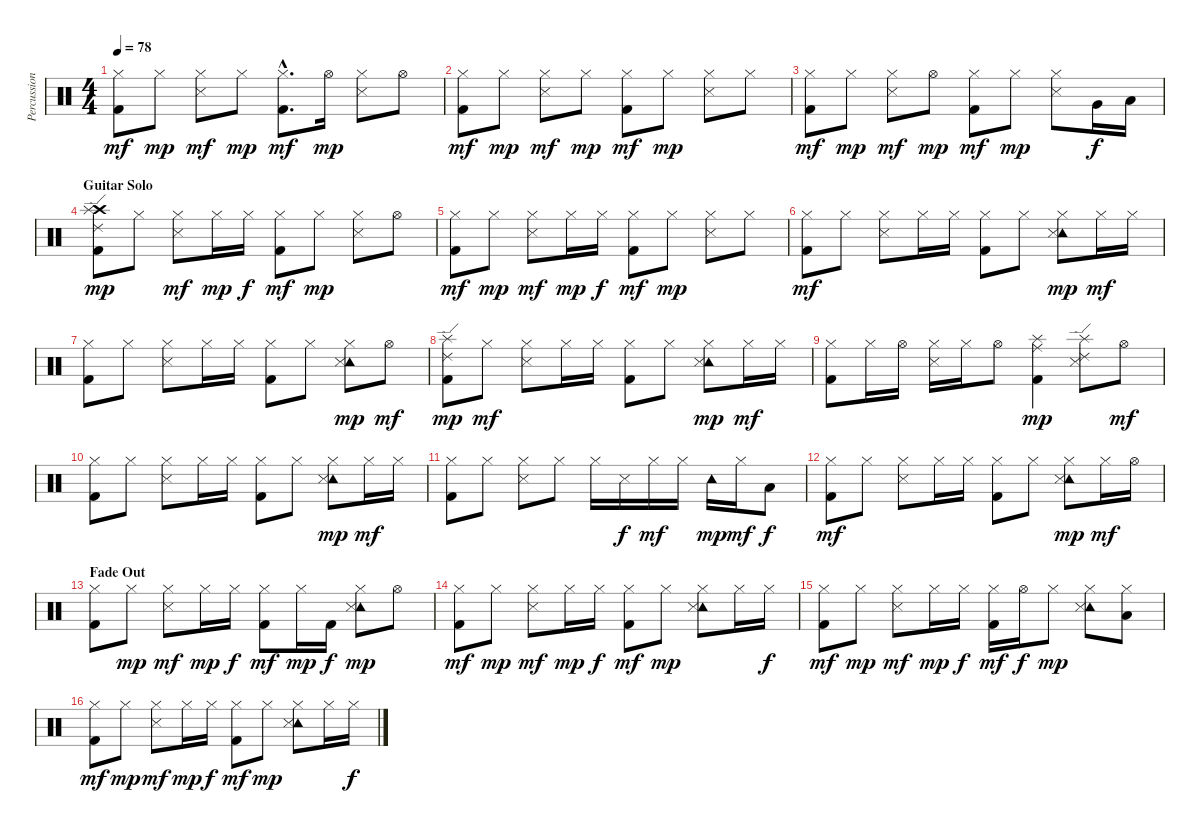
\track ("Percussions" "Percussion") {instrument percussion}
\staff {score}
\articulation defaults
\ts (4 4)
\tempo 78
\clef neutral
\ks c
("Hi-Hat (closed)" "Kick (hit) 2").8{dy mf} "Hi-Hat (closed)".8{dy mp} ("Hi-Hat (closed)" "Snare (side stick) 3").8{dy mf} "Hi-Hat (closed)".8{dy mp} ("Hi-Hat (closed)"{hac} "Kick (hit) 2").8{d dy mf} "Hi-Hat (open)".16{dy mp} ("Hi-Hat (closed)" "Snare (side stick) 3").8 "Hi-Hat (open)".8 |
("Hi-Hat (closed)" "Kick (hit) 2").8{dy mf} "Hi-Hat (closed)".8{dy mp} ("Hi-Hat (closed)" "Snare (side stick) 3").8{dy mf} "Hi-Hat (closed)".8{dy mp} ("Hi-Hat (closed)" "Kick (hit) 2").8{dy mf} "Hi-Hat (closed)".8{dy mp} ("Hi-Hat (closed)" "Snare (side stick) 3").8 "Hi-Hat (closed)".8 |
("Hi-Hat (closed)" "Kick (hit) 2").8{dy mf} "Hi-Hat (closed)".8{dy mp} ("Hi-Hat (closed)" "Snare (side stick) 3").8{dy mf} "Hi-Hat (open)".8{dy mp} ("Hi-Hat (closed)" "Kick (hit) 2").8{dy mf} "Hi-Hat (closed)".8{dy mp} ("Hi-Hat (closed)" "Snare (side stick) 3").8 "Very Low Tom (hit)".16{dy f} "Low Floor Tom (hit)".16 |
\section ("" "Guitar Solo")
("Crash high (hit)" "Ride (edge) 2" "Splash (hit)" "Kick (hit) 2").8{dy mp} "Hi-Hat (closed)".8 ("Hi-Hat (closed)" "Snare (side stick) 3").8{dy mf} "Hi-Hat (closed)".16{dy mp} "Hi-Hat (closed)".16{dy f} ("Hi-Hat (closed)" "Kick (hit) 2").8{dy mf} "Hi-Hat (closed)".8{dy mp} ("Hi-Hat (closed)" "Snare (side stick) 3").8 "Hi-Hat (open)".8 |
("Hi-Hat (closed)" "Kick (hit) 2").8{dy mf} "Hi-Hat (closed)".8{dy mp} ("Hi-Hat (closed)" "Snare (side stick) 3").8{dy mf} "Hi-Hat (closed)".16{dy mp} "Hi-Hat (closed)".16{dy f} ("Hi-Hat (closed)" "Kick (hit) 2").8{dy mf} "Hi-Hat (closed)".8{dy mp} ("Hi-Hat (closed)" "Snare (side stick) 3").8 "Hi-Hat (closed)".8 |
("Hi-Hat (closed)" "Kick (hit) 2").8{dy mf} "Hi-Hat (closed)".8 ("Hi-Hat (closed)" "Snare (side stick) 3").8 "Hi-Hat (closed)".16 "Hi-Hat (closed)".16 ("Hi-Hat (closed)" "Kick (hit) 2").8 "Hi-Hat (closed)".8 ("Hi-Hat (closed)" "Tambourine (hit)" "Snare (side stick) 3").8{dy mp} "Hi-Hat (closed)".16{dy mf} "Hi-Hat (closed)".16 |
("Hi-Hat (closed)" "Kick (hit) 2").8 "Hi-Hat (closed)".8 ("Hi-Hat (closed)" "Snare (side stick) 3").8 "Hi-Hat (closed)".16 "Hi-Hat (closed)".16 ("Hi-Hat (closed)" "Kick (hit) 2").8 "Hi-Hat (closed)".8 ("Hi-Hat (closed)" "Tambourine (hit)" "Snare (side stick) 3").8{dy mp} "Hi-Hat (open)".8{dy mf} |
("Ride (edge) 2" "Splash (hit)" "Kick (hit) 2").8{dy mp} "Hi-Hat (closed)".8{dy mf} ("Hi-Hat (closed)" "Snare (side stick) 3").8 "Hi-Hat (closed)".16 "Hi-Hat (closed)".16 ("Hi-Hat (closed)" "Kick (hit) 2").8 "Hi-Hat (closed)".8 ("Hi-Hat (closed)" "Tambourine (hit)" "Snare (side stick) 3").8{dy mp} "Hi-Hat (closed)".16{dy mf} "Hi-Hat (closed)".16 |
("Hi-Hat (closed)" "Kick (hit) 2").8 "Hi-Hat (closed)".16 "Hi-Hat (open)".16 ("Hi-Hat (closed)" "Snare (side stick) 3").16 "Hi-Hat (closed)".16 "Hi-Hat (open)".8 ("Ride (middle)" "Splash (hit)" "Kick (hit) 2").4{dy mp} ("Ride (edge) 2" "Splash (hit)" "Snare (side stick) 3").8 "Hi-Hat (open)".8{dy mf} |
("Hi-Hat (closed)" "Kick (hit) 2").8 "Hi-Hat (closed)".8 ("Hi-Hat (closed)" "Snare (side stick) 3").8 "Hi-Hat (closed)".16 "Hi-Hat (closed)".16 ("Hi-Hat (closed)" "Kick (hit) 2").8 "Hi-Hat (closed)".8 ("Hi-Hat (closed)" "Tambourine (hit)" "Snare (side stick) 3").8{dy mp} "Hi-Hat (closed)".16{dy mf} "Hi-Hat (closed)".16 |
("Hi-Hat (closed)" "Kick (hit) 2").8 "Hi-Hat (closed)".8 ("Hi-Hat (closed)" "Snare (side stick) 3").8 "Hi-Hat (closed)".8 "Hi-Hat (closed)".16 "Snare (side stick) 3".16{dy f} "Hi-Hat (closed)".16{dy mf} "Hi-Hat (closed)".16 "Tambourine (hit)".16{dy mp} "Hi-Hat (closed)".16{dy mf} "Low Floor Tom (hit)".8{dy f} |
("Hi-Hat (closed)" "Kick (hit) 2").8{dy mf} "Hi-Hat (closed)".8 ("Hi-Hat (closed)" "Snare (side stick) 3").8 "Hi-Hat (closed)".16 "Hi-Hat (closed)".16 ("Hi-Hat (closed)" "Kick (hit) 2").8 "Hi-Hat (closed)".8 ("Hi-Hat (closed)" "Tambourine (hit)" "Snare (side stick) 3").8{dy mp} "Hi-Hat (closed)".16{dy mf} "Hi-Hat (open)".16 |
\section ("" "Fade Out")
("Hi-Hat (closed)" "Kick (hit) 2").8{volume 7} "Hi-Hat (closed)".8{dy mp} ("Hi-Hat (closed)" "Snare (side stick) 3").8{dy mf} "Hi-Hat (closed)".16{dy mp} "Hi-Hat (closed)".16{dy f} ("Hi-Hat (closed)" "Kick (hit) 2").8{dy mf} "Hi-Hat (closed)".16{dy mp} "Kick (hit) 2".16{dy f} ("Hi-Hat (closed)" "Tambourine (hit)" "Snare (side stick) 3").8{dy mp} "Hi-Hat (open)".8 |
("Hi-Hat (closed)" "Kick (hit) 2").8{dy mf} "Hi-Hat (closed)".8{dy mp} ("Hi-Hat (closed)" "Snare (side stick) 3").8{dy mf} "Hi-Hat (closed)".16{dy mp} "Hi-Hat (closed)".16{dy f} ("Hi-Hat (closed)" "Kick (hit) 2").8{dy mf} "Hi-Hat (closed)".8{dy mp} ("Hi-Hat (closed)" "Tambourine (hit)" "Snare (side stick) 3").8 "Hi-Hat (closed)".16 "Hi-Hat (closed)".16{dy f} |
("Hi-Hat (closed)" "Kick (hit) 2").8{dy mf volume 0} "Hi-Hat (closed)".8{dy mp} ("Hi-Hat (closed)" "Snare (side stick) 3").8{dy mf} "Hi-Hat (closed)".16{dy mp} "Hi-Hat (closed)".16{dy f} ("Hi-Hat (closed)" "Kick (hit) 2").16{dy mf} "Hi-Hat (open)".16{dy f} "Hi-Hat (closed)".8{dy mp} ("Hi-Hat (closed)" "Tambourine (hit)" "Snare (side stick) 3").8 ("Hi-Hat (closed)" "Low Floor Tom (hit)").8 |
("Hi-Hat (closed)" "Kick (hit) 2").8{dy mf} "Hi-Hat (closed)".8{dy mp} ("Hi-Hat (closed)" "Snare (side stick) 3").8{dy mf} "Hi-Hat (closed)".16{dy mp} "Hi-Hat (closed)".16{dy f} ("Hi-Hat (closed)" "Kick (hit) 2").8{dy mf} "Hi-Hat (closed)".8{dy mp} ("Hi-Hat (closed)" "Tambourine (hit)" "Snare (side stick) 3").8 "Hi-Hat (closed)".16 "Hi-Hat (closed)".16{dy f}
